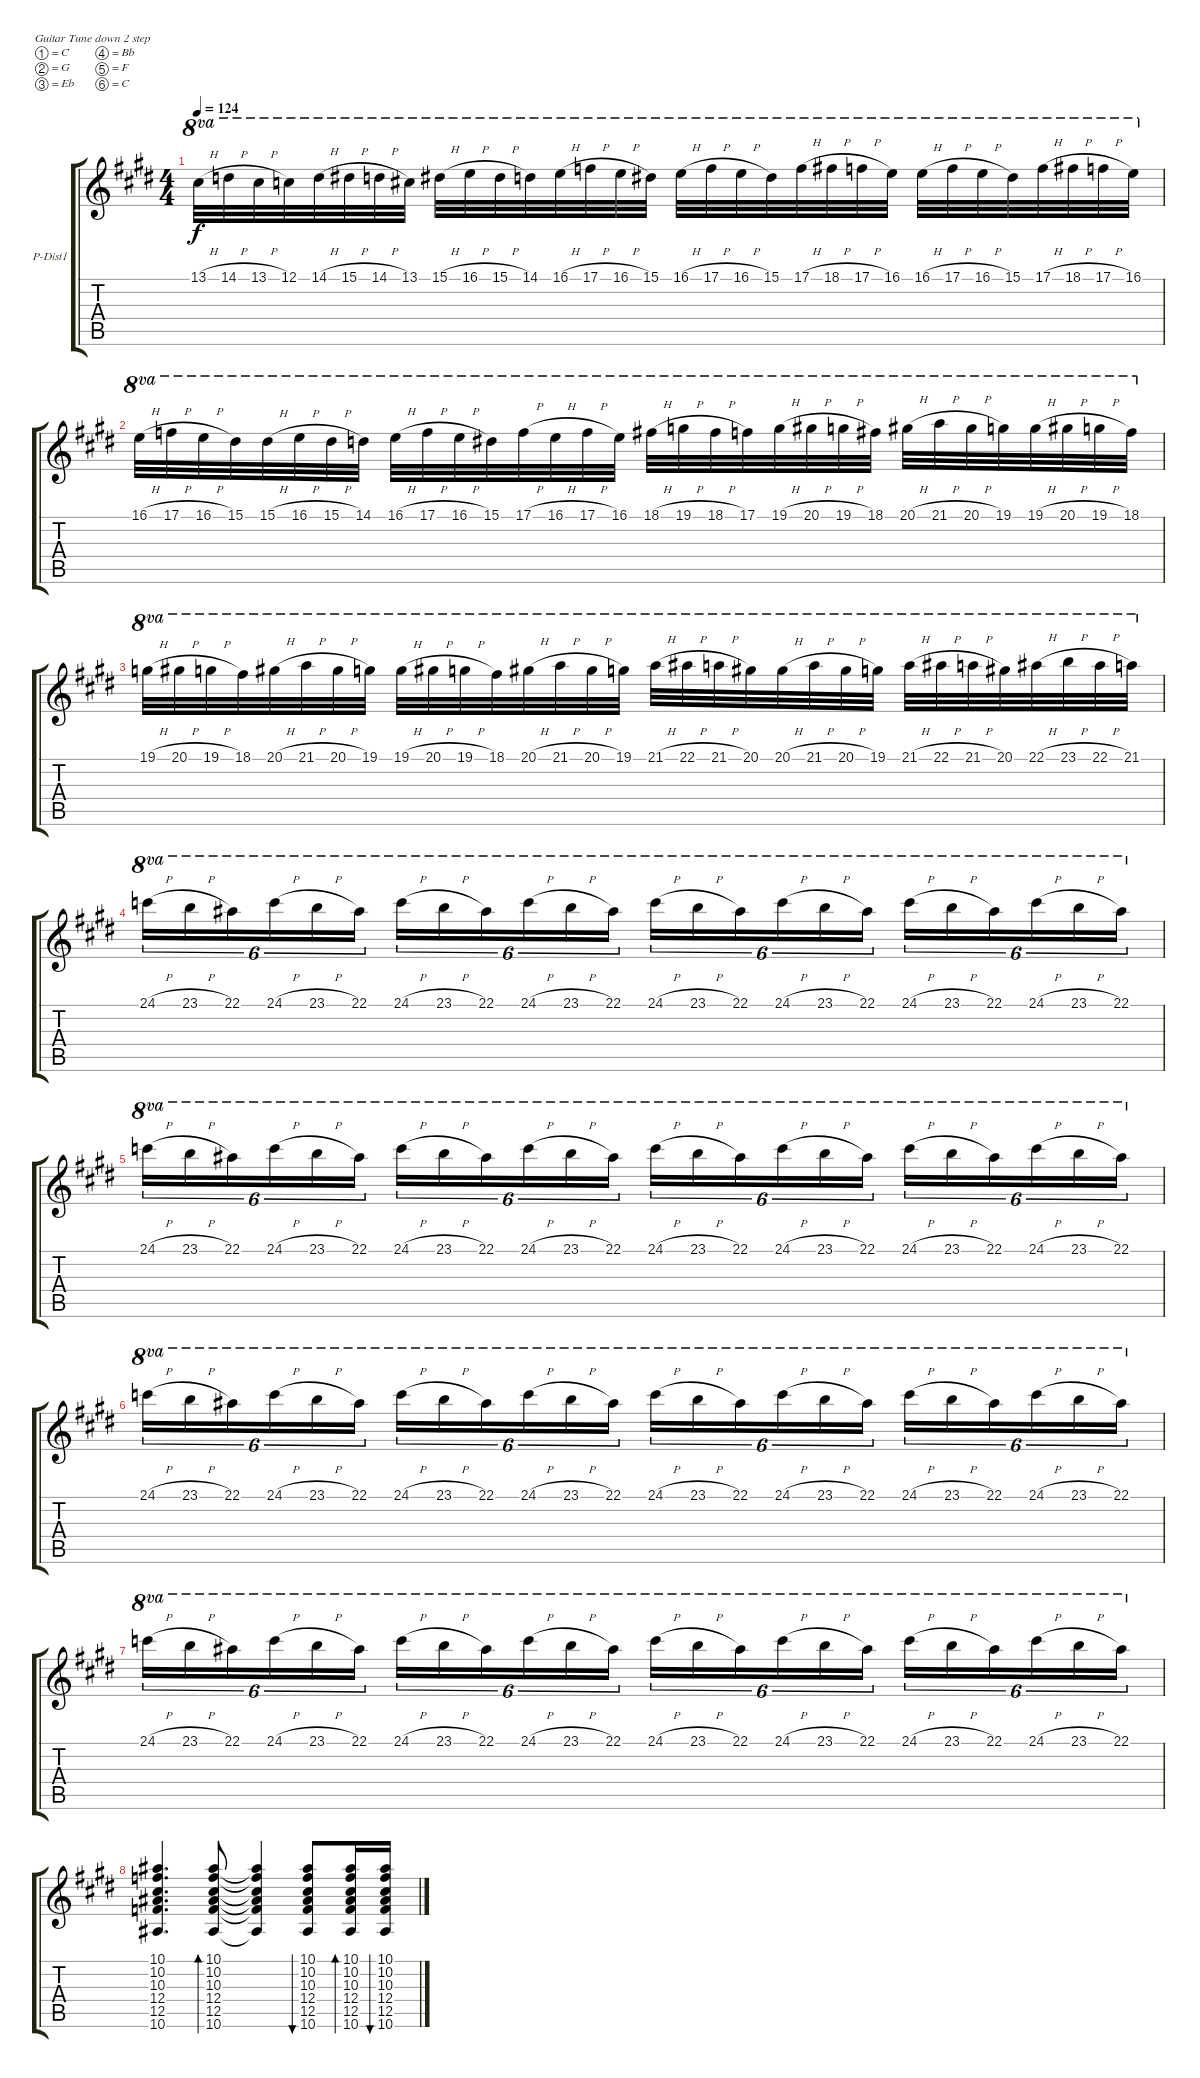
\defaultSystemsLayout 4
\bracketExtendMode groupsimilarinstruments
\firstSystemTrackNameOrientation horizontal
\otherSystemsTrackNameOrientation horizontal
\track ("Petrucci Dist 1" "P-Dist1") {instrument distortionguitar}
\staff {score tabs}
\tuning (C4 G3 Eb3 Bb2 F2 C2)
\ts (4 4)
\tempo 124
\clef g2
\ks e
13.1{h}.32{ot 8va dy f} 14.1{h}.32{ot 8va} 13.1{h}.32{ot 8va} 12.1.32{ot 8va} 14.1{h}.32{ot 8va} 15.1{h}.32{ot 8va} 14.1{h}.32{ot 8va} 13.1.32{ot 8va} 15.1{h}.32{ot 8va} 16.1{h}.32{ot 8va} 15.1{h}.32{ot 8va} 14.1.32{ot 8va} 16.1{h}.32{ot 8va} 17.1{h}.32{ot 8va} 16.1{h}.32{ot 8va} 15.1.32{ot 8va} 16.1{h}.32{ot 8va} 17.1{h}.32{ot 8va} 16.1{h}.32{ot 8va} 15.1.32{ot 8va} 17.1{h}.32{ot 8va} 18.1{h}.32{ot 8va} 17.1{h}.32{ot 8va} 16.1.32{ot 8va} 16.1{h}.32{ot 8va} 17.1{h}.32{ot 8va} 16.1{h}.32{ot 8va} 15.1.32{ot 8va} 17.1{h}.32{ot 8va} 18.1{h}.32{ot 8va} 17.1{h}.32{ot 8va} 16.1.32{ot 8va} |
16.1{h}.32{ot 8va} 17.1{h}.32{ot 8va} 16.1{h}.32{ot 8va} 15.1.32{ot 8va} 15.1{h}.32{ot 8va} 16.1{h}.32{ot 8va} 15.1{h}.32{ot 8va} 14.1.32{ot 8va} 16.1{h}.32{ot 8va} 17.1{h}.32{ot 8va} 16.1{h}.32{ot 8va} 15.1.32{ot 8va} 17.1{h}.32{ot 8va} 16.1{h}.32{ot 8va} 17.1{h}.32{ot 8va} 16.1.32{ot 8va} 18.1{h}.32{ot 8va} 19.1{h}.32{ot 8va} 18.1{h}.32{ot 8va} 17.1.32{ot 8va} 19.1{h}.32{ot 8va} 20.1{h}.32{ot 8va} 19.1{h}.32{ot 8va} 18.1.32{ot 8va} 20.1{h}.32{ot 8va} 21.1{h}.32{ot 8va} 20.1{h}.32{ot 8va} 19.1.32{ot 8va} 19.1{h}.32{ot 8va} 20.1{h}.32{ot 8va} 19.1{h}.32{ot 8va} 18.1.32{ot 8va} |
19.1{h}.32{ot 8va} 20.1{h}.32{ot 8va} 19.1{h}.32{ot 8va} 18.1.32{ot 8va} 20.1{h}.32{ot 8va} 21.1{h}.32{ot 8va} 20.1{h}.32{ot 8va} 19.1.32{ot 8va} 19.1{h}.32{ot 8va} 20.1{h}.32{ot 8va} 19.1{h}.32{ot 8va} 18.1.32{ot 8va} 20.1{h}.32{ot 8va} 21.1{h}.32{ot 8va} 20.1{h}.32{ot 8va} 19.1.32{ot 8va} 21.1{h}.32{ot 8va} 22.1{h}.32{ot 8va} 21.1{h}.32{ot 8va} 20.1.32{ot 8va} 20.1{h}.32{ot 8va} 21.1{h}.32{ot 8va} 20.1{h}.32{ot 8va} 19.1.32{ot 8va} 21.1{h}.32{ot 8va} 22.1{h}.32{ot 8va} 21.1{h}.32{ot 8va} 20.1.32{ot 8va} 22.1{h}.32{ot 8va} 23.1{h}.32{ot 8va} 22.1{h}.32{ot 8va} 21.1.32{ot 8va} |
24.1{h}.16{tu (6 4) ot 8va} 23.1{h}.16{tu (6 4) ot 8va} 22.1.16{tu (6 4) ot 8va} 24.1{h}.16{tu (6 4) ot 8va} 23.1{h}.16{tu (6 4) ot 8va} 22.1.16{tu (6 4) ot 8va} 24.1{h}.16{tu (6 4) ot 8va} 23.1{h}.16{tu (6 4) ot 8va} 22.1.16{tu (6 4) ot 8va} 24.1{h}.16{tu (6 4) ot 8va} 23.1{h}.16{tu (6 4) ot 8va} 22.1.16{tu (6 4) ot 8va} 24.1{h}.16{tu (6 4) ot 8va} 23.1{h}.16{tu (6 4) ot 8va} 22.1.16{tu (6 4) ot 8va} 24.1{h}.16{tu (6 4) ot 8va} 23.1{h}.16{tu (6 4) ot 8va} 22.1.16{tu (6 4) ot 8va} 24.1{h}.16{tu (6 4) ot 8va} 23.1{h}.16{tu (6 4) ot 8va} 22.1.16{tu (6 4) ot 8va} 24.1{h}.16{tu (6 4) ot 8va} 23.1{h}.16{tu (6 4) ot 8va} 22.1.16{tu (6 4) ot 8va} |
24.1{h}.16{tu (6 4) ot 8va} 23.1{h}.16{tu (6 4) ot 8va} 22.1.16{tu (6 4) ot 8va} 24.1{h}.16{tu (6 4) ot 8va} 23.1{h}.16{tu (6 4) ot 8va} 22.1.16{tu (6 4) ot 8va} 24.1{h}.16{tu (6 4) ot 8va} 23.1{h}.16{tu (6 4) ot 8va} 22.1.16{tu (6 4) ot 8va} 24.1{h}.16{tu (6 4) ot 8va} 23.1{h}.16{tu (6 4) ot 8va} 22.1.16{tu (6 4) ot 8va} 24.1{h}.16{tu (6 4) ot 8va} 23.1{h}.16{tu (6 4) ot 8va} 22.1.16{tu (6 4) ot 8va} 24.1{h}.16{tu (6 4) ot 8va} 23.1{h}.16{tu (6 4) ot 8va} 22.1.16{tu (6 4) ot 8va} 24.1{h}.16{tu (6 4) ot 8va} 23.1{h}.16{tu (6 4) ot 8va} 22.1.16{tu (6 4) ot 8va} 24.1{h}.16{tu (6 4) ot 8va} 23.1{h}.16{tu (6 4) ot 8va} 22.1.16{tu (6 4) ot 8va} |
24.1{h}.16{tu (6 4) ot 8va} 23.1{h}.16{tu (6 4) ot 8va} 22.1.16{tu (6 4) ot 8va} 24.1{h}.16{tu (6 4) ot 8va} 23.1{h}.16{tu (6 4) ot 8va} 22.1.16{tu (6 4) ot 8va} 24.1{h}.16{tu (6 4) ot 8va} 23.1{h}.16{tu (6 4) ot 8va} 22.1.16{tu (6 4) ot 8va} 24.1{h}.16{tu (6 4) ot 8va} 23.1{h}.16{tu (6 4) ot 8va} 22.1.16{tu (6 4) ot 8va} 24.1{h}.16{tu (6 4) ot 8va} 23.1{h}.16{tu (6 4) ot 8va} 22.1.16{tu (6 4) ot 8va} 24.1{h}.16{tu (6 4) ot 8va} 23.1{h}.16{tu (6 4) ot 8va} 22.1.16{tu (6 4) ot 8va} 24.1{h}.16{tu (6 4) ot 8va} 23.1{h}.16{tu (6 4) ot 8va} 22.1.16{tu (6 4) ot 8va} 24.1{h}.16{tu (6 4) ot 8va} 23.1{h}.16{tu (6 4) ot 8va} 22.1.16{tu (6 4) ot 8va} |
24.1{h}.16{tu (6 4) ot 8va} 23.1{h}.16{tu (6 4) ot 8va} 22.1.16{tu (6 4) ot 8va} 24.1{h}.16{tu (6 4) ot 8va} 23.1{h}.16{tu (6 4) ot 8va} 22.1.16{tu (6 4) ot 8va} 24.1{h}.16{tu (6 4) ot 8va} 23.1{h}.16{tu (6 4) ot 8va} 22.1.16{tu (6 4) ot 8va} 24.1{h}.16{tu (6 4) ot 8va} 23.1{h}.16{tu (6 4) ot 8va} 22.1.16{tu (6 4) ot 8va} 24.1{h}.16{tu (6 4) ot 8va} 23.1{h}.16{tu (6 4) ot 8va} 22.1.16{tu (6 4) ot 8va} 24.1{h}.16{tu (6 4) ot 8va} 23.1{h}.16{tu (6 4) ot 8va} 22.1.16{tu (6 4) ot 8va} 24.1{h}.16{tu (6 4) ot 8va} 23.1{h}.16{tu (6 4) ot 8va} 22.1.16{tu (6 4) ot 8va} 24.1{h}.16{tu (6 4) ot 8va} 23.1{h}.16{tu (6 4) ot 8va} 22.1.16{tu (6 4) ot 8va} |
(10.1 10.2 10.3 12.4 12.5 10.6).4{d} (10.1 10.2 10.3 12.4 12.5 10.6).8{bd 97} (10.1{t} 10.2{t} 10.3{t} 12.4{t} 12.5{t} 10.6{t}).4 (10.1 10.2 10.3 12.4 12.5 10.6).8{bu 66} (10.1 10.2 10.3 12.4 12.5 10.6).16{bd 54} (10.1 10.2 10.3 12.4 12.5 10.6).16{bu 54}
